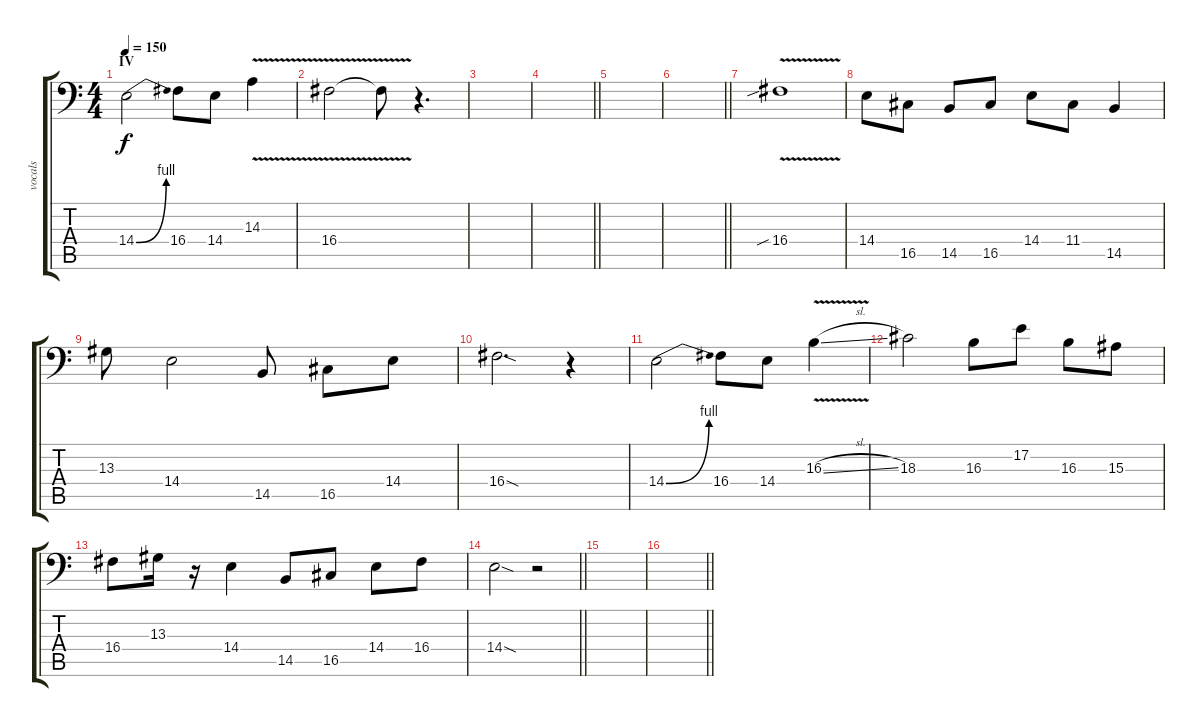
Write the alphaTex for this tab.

\track ("vocals" "vocals") {mute instrument oboe}
\staff {score tabs}
\tuning (E3 B2 G2 D2 A1 E1) {hide}
\ts (4 4)
\section ("" "IV")
\tempo 150
\clef f4
\ks c
14.4{be (bend 0 0 60 4)}.2{dy f} 16.4.8 14.4.8 14.3{v}.4 |
16.4{v}.2 16.4{t}.8 r.4{d} |
|
\barLineRight lightlight
|
|
\barLineRight lightlight
|
16.4{v sib}.1 |
14.4.8 16.5.8 14.5.8 16.5.8 14.4.8 11.4.8 14.5.4 |
13.3.8 14.4.2 14.5.8 16.5.8 14.4.8 |
16.4{sod}.2{d} r.4 |
14.4{be (bend 0 0 60 4)}.2 16.4.8 14.4.8 16.3{v sl}.4 |
18.3.2 16.3.8 17.2.8 16.3.8 15.3.8 |
16.4.8 13.3.16 r.16 14.4.4 14.5.8 16.5.8 14.4.8 16.4.8 |
\barLineRight lightlight
14.4{sod}.2 r.2 |
|
\barLineRight lightlight
